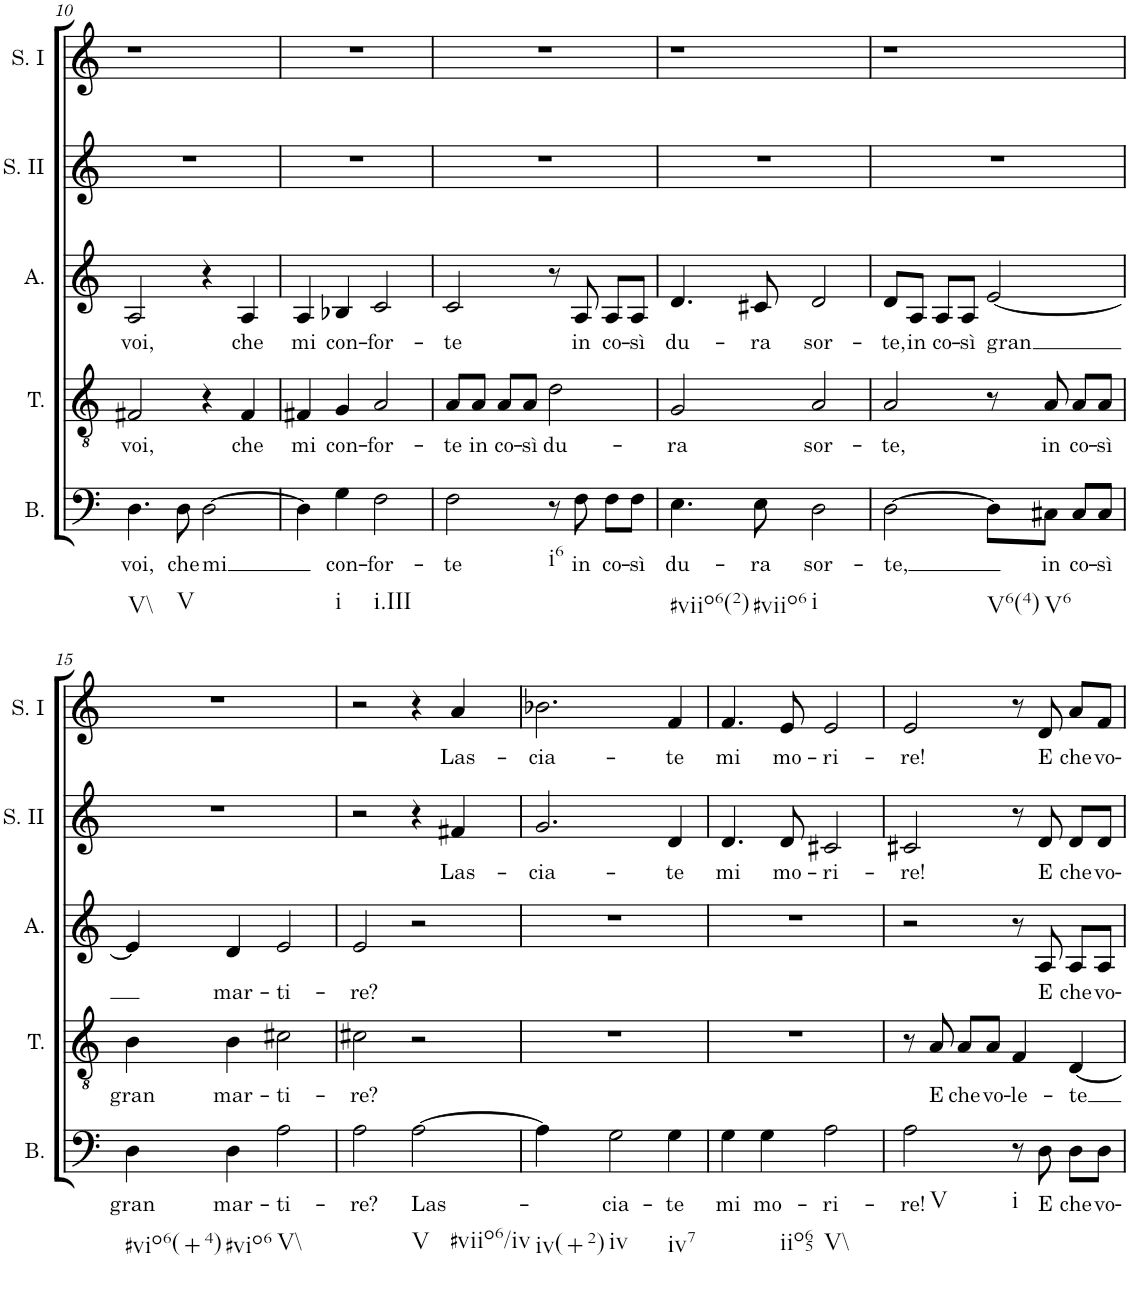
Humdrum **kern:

**kern	**text	**kern	**text	**kern	**text	**kern	**text	**kern	**text
*part5	*part5	*part4	*part4	*part3	*part3	*part2	*part2	*part1	*part1
*staff5	*staff5	*staff4	*staff4	*staff3	*staff3	*staff2	*staff2	*staff1	*staff1
*I"Basso	*	*I"Tenore	*	*I"Alto	*	*I"Soprano II	*	*I"Soprano I	*
*I'B.	*	*I'T.	*	*I'A.	*	*I'S. II	*	*I'S. I	*
!!LO:PB:g=z
*clefF4	*	*clefGv2	*	*clefG2	*	*clefG2	*	*clefG2	*
*k[]	*	*k[]	*	*k[]	*	*k[]	*	*k[]	*
*M4/4	*	*M4/4	*	*M4/4	*	*M4/4	*	*M4/4	*
*met(c)	*	*met(c)	*	*met(c)	*	*met(c)	*	*met(c)	*
=10	=10	=10	=10	=10	=10	=10	=10	=10	=10
!LO:TX:b:t=V\\	!	!	!	!	!	!	!	!	!
!	!LO:LY:b	!	!LO:LY:b	!	!LO:LY:b	!	!	!	!
4.D\	voi,	2F#X/	voi,	2A/	voi,	1r	.	1r	.
!LO:TX:b:t=V	!	!	!	!	!	!	!	!	!
!	!LO:LY:b	!	!	!	!	!	!	!	!
8D\	che	.	.	.	.	.	.	.	.
!	!LO:LY:b	!	!	!	!	!	!	!	!
[2D\	mi	4r	.	4r	.	.	.	.	.
!	!	!	!LO:LY:b	!	!LO:LY:b	!	!	!	!
.	.	4F#/	che	4A/	che	.	.	.	.
=11	=11	=11	=11	=11	=11	=11	=11	=11	=11
!	!	!	!LO:LY:b	!	!LO:LY:b	!	!	!	!
4D\]	.	4F#X/	mi	4A/	mi	1r	.	1r	.
!LO:TX:b:t=i	!	!	!	!	!	!	!	!	!
!	!LO:LY:b	!	!LO:LY:b	!	!LO:LY:b	!	!	!	!
4G\	con-	4G/	con-	4B-X/	con-	.	.	.	.
!LO:TX:b:t=i.III	!	!	!	!	!	!	!	!	!
!	!LO:LY:b	!	!LO:LY:b	!	!LO:LY:b	!	!	!	!
2F\	-for-	2A/	-for-	2c/	-for-	.	.	.	.
=12	=12	=12	=12	=12	=12	=12	=12	=12	=12
!	!LO:LY:b	!	!LO:LY:b	!	!LO:LY:b	!	!	!	!
2F\	-te	8A/L	-te	2c/	-te	1r	.	1r	.
!	!	!	!LO:LY:b	!	!	!	!	!	!
.	.	8A/J	in	.	.	.	.	.	.
!	!	!	!LO:LY:b	!	!	!	!	!	!
.	.	8A/L	co-	.	.	.	.	.	.
!	!	!	!LO:LY:b	!	!	!	!	!	!
.	.	8A/J	-sì	.	.	.	.	.	.
!LO:TX:b:t=i6	!	!	!	!	!	!	!	!	!
!	!	!	!LO:LY:b	!	!	!	!	!	!
8r	.	2d\	du-	8r	.	.	.	.	.
!	!LO:LY:b	!	!	!	!LO:LY:b	!	!	!	!
8F\	in	.	.	8A/	in	.	.	.	.
!	!LO:LY:b	!	!	!	!LO:LY:b	!	!	!	!
8F\L	co-	.	.	8A/L	co-	.	.	.	.
!	!LO:LY:b	!	!	!	!LO:LY:b	!	!	!	!
8F\J	-sì	.	.	8A/J	-sì	.	.	.	.
=13	=13	=13	=13	=13	=13	=13	=13	=13	=13
!LO:TX:b:t=#viio6(2)	!	!	!	!	!	!	!	!	!
!	!LO:LY:b	!	!LO:LY:b	!	!LO:LY:b	!	!	!	!
4.E\	du-	2G/	-ra	4.d/	du-	1r	.	1r	.
!LO:TX:b:t=#viio6	!	!	!	!	!	!	!	!	!
!	!LO:LY:b	!	!	!	!LO:LY:b	!	!	!	!
8E\	-ra	.	.	8c#X/	-ra	.	.	.	.
!LO:TX:b:t=i	!	!	!	!	!	!	!	!	!
!	!LO:LY:b	!	!LO:LY:b	!	!LO:LY:b	!	!	!	!
2D\	sor-	2A/	sor-	2d/	sor-	.	.	.	.
=14	=14	=14	=14	=14	=14	=14	=14	=14	=14
!	!LO:LY:b	!	!LO:LY:b	!	!LO:LY:b	!	!	!	!
[2D\	-te,	2A/	-te,	8d/L	-te,	1r	.	1r	.
!	!	!	!	!	!LO:LY:b	!	!	!	!
.	.	.	.	8A/J	in	.	.	.	.
!	!	!	!	!	!LO:LY:b	!	!	!	!
.	.	.	.	8A/L	co-	.	.	.	.
!	!	!	!	!	!LO:LY:b	!	!	!	!
.	.	.	.	8A/J	-sì	.	.	.	.
!LO:TX:b:t=V6(4)	!	!	!	!	!	!	!	!	!
!	!	!	!	!	!LO:LY:b	!	!	!	!
8D\L]	.	8r	.	[2e/	gran	.	.	.	.
!LO:TX:b:t=V6	!	!	!	!	!	!	!	!	!
!	!LO:LY:b	!	!LO:LY:b	!	!	!	!	!	!
8C#X\J	in	8A/	in	.	.	.	.	.	.
!	!LO:LY:b	!	!LO:LY:b	!	!	!	!	!	!
8C#/L	co-	8A/L	co-	.	.	.	.	.	.
!	!LO:LY:b	!	!LO:LY:b	!	!	!	!	!	!
8C#/J	-sì	8A/J	-sì	.	.	.	.	.	.
!!LO:LB:g=z
=15	=15	=15	=15	=15	=15	=15	=15	=15	=15
!LO:TX:b:t=#vio6(+4)	!	!	!	!	!	!	!	!	!
!	!LO:LY:b	!	!LO:LY:b	!	!	!	!	!	!
4D\	gran	4B\	gran	4e/]	.	1r	.	1r	.
!LO:TX:b:t=#vio6	!	!	!	!	!	!	!	!	!
!	!LO:LY:b	!	!LO:LY:b	!	!LO:LY:b	!	!	!	!
4D\	mar-	4B\	mar-	4d/	mar-	.	.	.	.
!LO:TX:b:t=V\\	!	!	!	!	!	!	!	!	!
!	!LO:LY:b	!	!LO:LY:b	!	!LO:LY:b	!	!	!	!
2A\	-ti-	2c#X\	-ti-	2e/	-ti-	.	.	.	.
=16	=16	=16	=16	=16	=16	=16	=16	=16	=16
!	!LO:LY:b	!	!LO:LY:b	!	!LO:LY:b	!	!	!	!
2A\	-re?	2c#X\	-re?	2e/	-re?	2r	.	2r	.
!LO:TX:b:t=V	!	!	!	!	!	!	!	!	!
!LO:TX:b:t=#viio6/iv	!	!	!	!	!	!	!	!	!
!	!LO:LY:b	!	!	!	!	!	!	!	!
[2A\	Las-	2r	.	2r	.	4r	.	4r	.
!	!	!	!	!	!	!	!LO:LY:b	!	!LO:LY:b
.	.	.	.	.	.	4f#X/	Las-	4a/	Las-
=17	=17	=17	=17	=17	=17	=17	=17	=17	=17
!LO:TX:b:t=iv(+2)	!	!	!	!	!	!	!	!	!
!	!	!	!	!	!	!	!LO:LY:b	!	!LO:LY:b
4A\]	.	1r	.	1r	.	2.g/	-cia-	2.b-X\	-cia-
!LO:TX:b:t=iv	!	!	!	!	!	!	!	!	!
!	!LO:LY:b	!	!	!	!	!	!	!	!
2G\	-cia-	.	.	.	.	.	.	.	.
!LO:TX:b:t=iv7	!	!	!	!	!	!	!	!	!
!	!LO:LY:b	!	!	!	!	!	!LO:LY:b	!	!LO:LY:b
4G\	-te	.	.	.	.	4d/	-te	4f/	-te
=18	=18	=18	=18	=18	=18	=18	=18	=18	=18
!	!LO:LY:b	!	!	!	!	!	!LO:LY:b	!	!LO:LY:b
4G\	mi	1r	.	1r	.	4.d/	mi	4.f/	mi
!LO:TX:b:t=iio65	!	!	!	!	!	!	!	!	!
!	!LO:LY:b	!	!	!	!	!	!	!	!
4G\	mo-	.	.	.	.	.	.	.	.
!	!	!	!	!	!	!	!LO:LY:b	!	!LO:LY:b
.	.	.	.	.	.	8d/	mo-	8e/	mo-
!LO:TX:b:t=V\\	!	!	!	!	!	!	!	!	!
!	!LO:LY:b	!	!	!	!	!	!LO:LY:b	!	!LO:LY:b
2A\	-ri-	.	.	.	.	2c#X/	-ri-	2e/	-ri-
=19	=19	=19	=19	=19	=19	=19	=19	=19	=19
!LO:TX:b:t=V	!	!	!	!	!	!	!	!	!
!	!LO:LY:b	!	!	!	!	!	!LO:LY:b	!	!LO:LY:b
2A\	-re!	8r	.	2r	.	2c#X/	-re!	2e/	-re!
!	!	!	!LO:LY:b	!	!	!	!	!	!
.	.	8A/	E	.	.	.	.	.	.
!	!	!	!LO:LY:b	!	!	!	!	!	!
.	.	8A/L	che	.	.	.	.	.	.
!	!	!	!LO:LY:b	!	!	!	!	!	!
.	.	8A/J	vo-	.	.	.	.	.	.
!LO:TX:b:t=i	!	!	!	!	!	!	!	!	!
!	!	!	!LO:LY:b	!	!	!	!	!	!
8r	.	4F/	-le-	8r	.	8r	.	8r	.
!	!LO:LY:b	!	!	!	!LO:LY:b	!	!LO:LY:b	!	!LO:LY:b
8D\	E	.	.	8A/	E	8d/	E	8d/	E
!	!LO:LY:b	!	!LO:LY:b	!	!LO:LY:b	!	!LO:LY:b	!	!LO:LY:b
8D\L	che	[4D/	-te	8A/L	che	8d/L	che	8a/L	che
!	!LO:LY:b	!	!	!	!LO:LY:b	!	!LO:LY:b	!	!LO:LY:b
8D\J	vo-	.	.	8A/J	vo-	8d/J	vo-	8f/J	vo-
=	=	=	=	=	=	=	=	=	=
*-	*-	*-	*-	*-	*-	*-	*-	*-	*-
